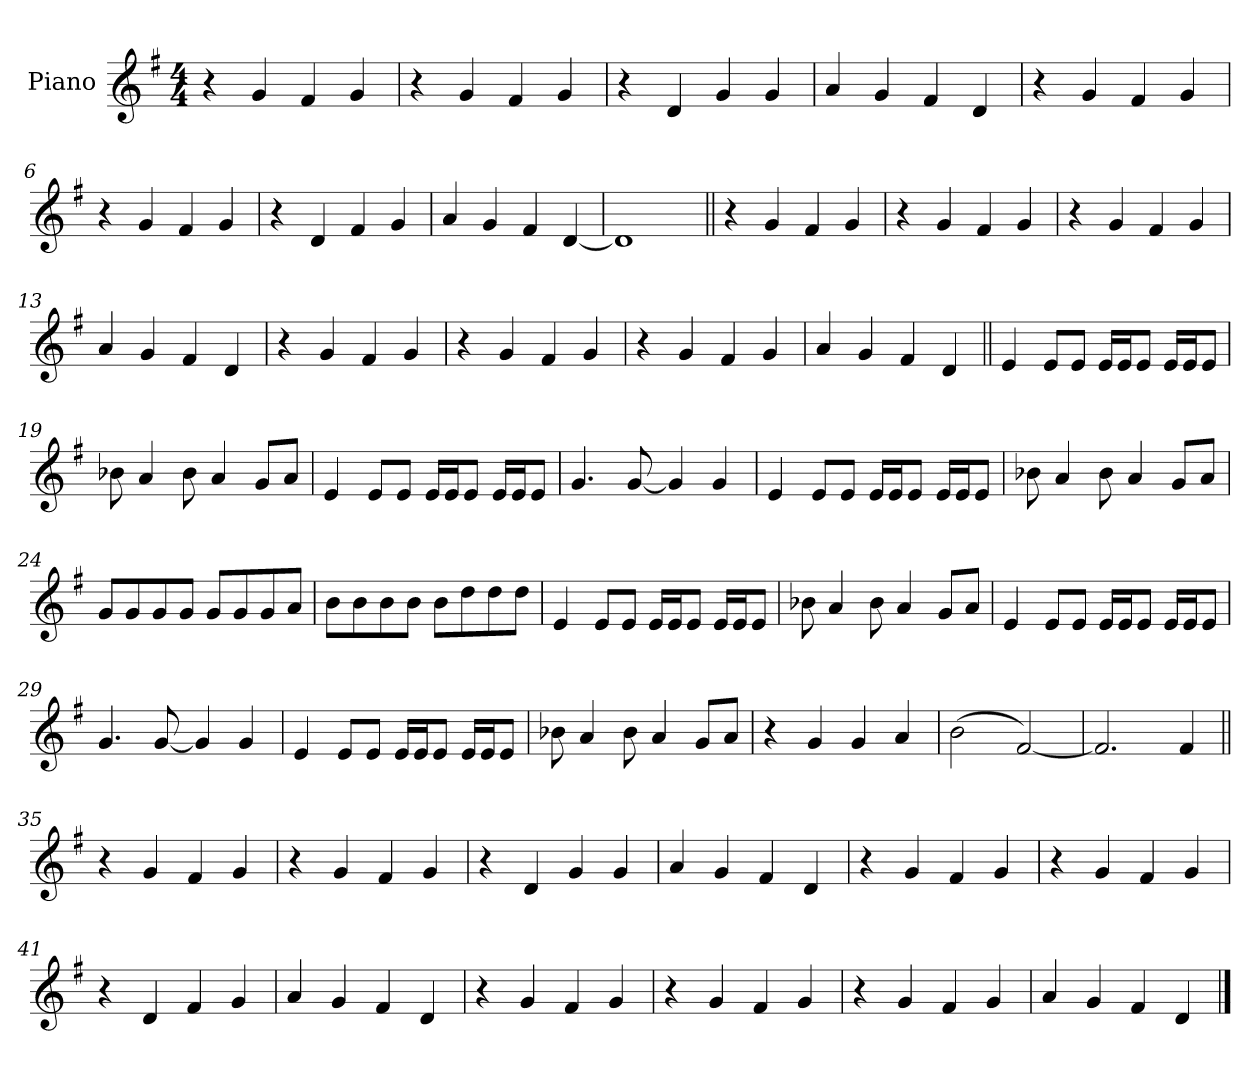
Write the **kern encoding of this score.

**kern
*part1
*staff1
*I"Piano
*I'Pno.
*clefG2
*k[f#]
*M4/4
*MM192
=1
4r
4g
4f#
4g
=2
4r
4g
4f#
4g
=3
4r
4d
4g
4g
=4
4a
4g
4f#
4d
=5
4r
4g
4f#
4g
=6
4r
4g
4f#
4g
=7
4r
4d
4f#
4g
=8
4a
4g
4f#
[4d
=9
1d]
=10||
4r
4g!
4f#!
4g!
=11
4r
4g!
4f#!
4g!
=12
4r
4g!
4f#!
4g!
=13
4a!
4g!
4f#!
4d!
=14
4r
4g!
4f#!
4g!
=15
4r
4g!
4f#!
4g!
=16
4r
4g!
4f#!
4g!
=17
4a!
4g!
4f#!
4d!
=18||
4e!
8e!L
8e!J
16e!LL
16e!J
8e!J
16e!LL
16e!J
8e!J
=19
8b-X!
4a!
8b-!
4a!
8g!L
8a!J
=20
4e!
8e!L
8e!J
16e!LL
16e!J
8e!J
16e!LL
16e!J
8e!J
=21
4.g!
[8g!
4g!]
4g!
=22
4e!
8e!L
8e!J
16e!LL
16e!J
8e!J
16e!LL
16e!J
8e!J
=23
8b-X!
4a!
8b-!
4a!
8g!L
8a!J
=24
8g!L
8g!
8g!
8g!J
8g!L
8g!
8g!
8a!J
=25
8b!L
8b!
8b!
8b!J
8b!L
8dd!
8dd!
8dd!J
=26
4e!
8e!L
8e!J
16e!LL
16e!J
8e!J
16e!LL
16e!J
8e!J
=27
8b-X!
4a!
8b-!
4a!
8g!L
8a!J
=28
4e!
8e!L
8e!J
16e!LL
16e!J
8e!J
16e!LL
16e!J
8e!J
=29
4.g!
[8g!
4g!]
4g!
=30
4e!
8e!L
8e!J
16e!LL
16e!J
8e!J
16e!LL
16e!J
8e!J
=31
8b-X!
4a!
8b-!
4a!
8g!L
8a!J
=32
4r
4g
4g
4a
=33
(2b
[2f#)
=34
2.f#]
4f#
=35||
4r
4g
4f#
4g
=36
4r
4g
4f#
4g
=37
4r
4d
4g
4g
=38
4a
4g
4f#
4d
=39
4r
4g
4f#
4g
=40
4r
4g
4f#
4g
=41
4r
4d
4f#
4g
=42
4a
4g
4f#
4d
=43
4r
4g!
4f#!
4g!
=44
4r
4g!
4f#!
4g!
=45
4r
4g!
4f#!
4g!
=46
4a!
4g!
4f#!
4d!
==
*-
